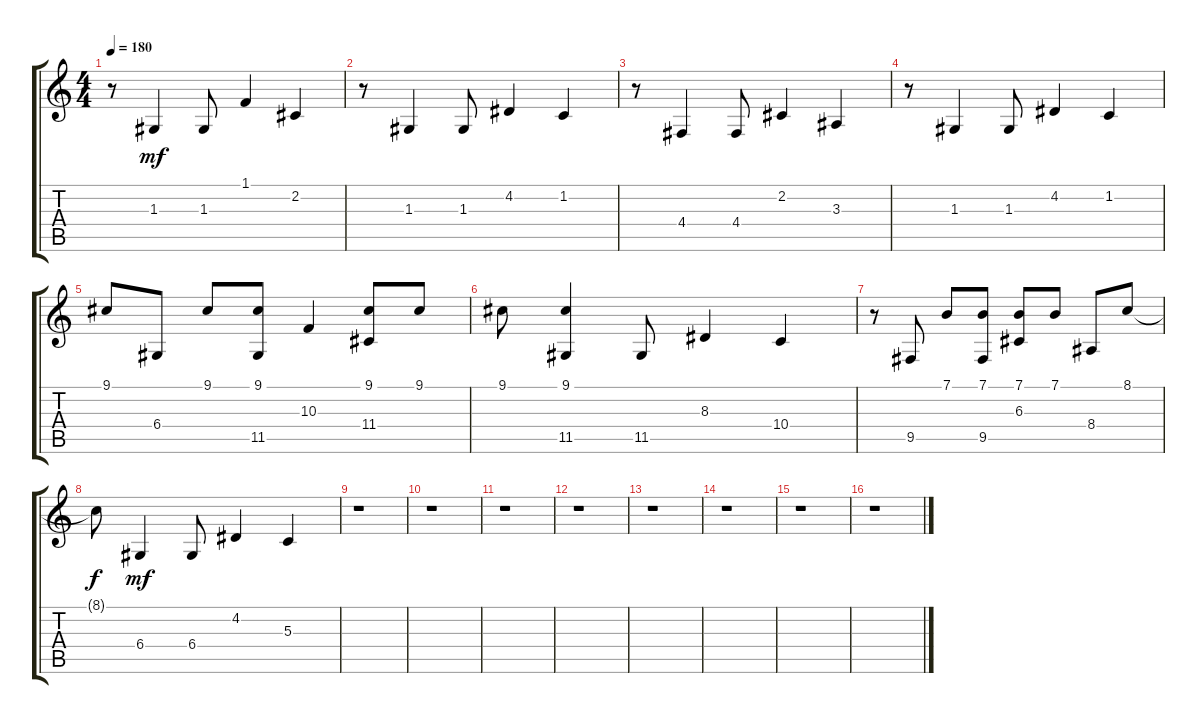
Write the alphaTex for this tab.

\track "" {instrument sopranosax}
\staff {score tabs}
\tuning (E4 B3 G3 D3 A2 E2) {hide}
\ts (4 4)
\tempo 180
\clef g2
\ks c
r.8{dy mf} 1.3.4 1.3.8 1.1.4 2.2.4 |
r.8 1.3.4 1.3.8 4.2.4 1.2.4 |
r.8 4.4.4 4.4.8 2.2.4 3.3.4 |
r.8 1.3.4 1.3.8 4.2.4 1.2.4 |
9.1.8 6.4.8 9.1.8 (9.1 11.5).8 10.3.4 (9.1 11.4).8 9.1.8 |
9.1.8 (9.1 11.5).4 11.5.8 8.3.4 10.4.4 |
r.8 9.5.8 7.1.8 (7.1 9.5).8 (7.1 6.3).8 7.1.8 8.4.8 8.1.8 |
8.1{t}.8{dy f} 6.4.4{dy mf} 6.4.8 4.2.4 5.3.4 |
r.1 |
r.1 |
r.1 |
r.1 |
r.1 |
r.1 |
r.1 |
r.1
